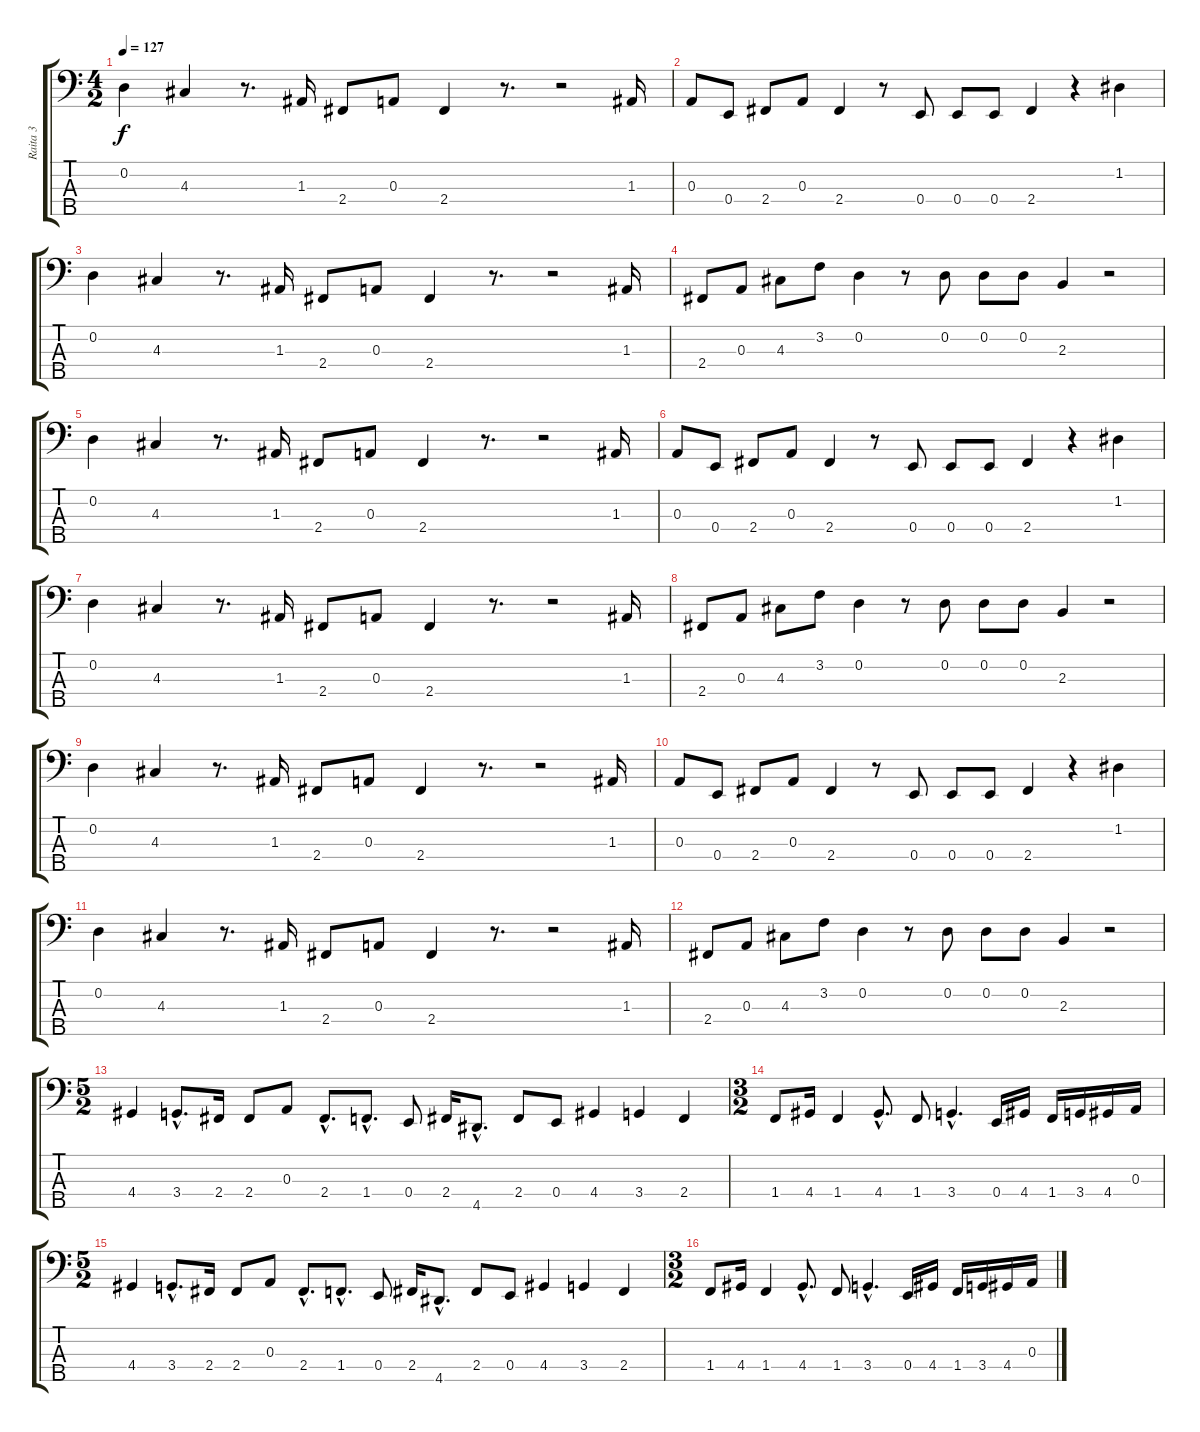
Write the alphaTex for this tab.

\track ("Raita 3" "Raita 3") {instrument electricbassfinger}
\staff {score tabs}
\tuning (G2 D2 A1 E1 B0) {hide}
\ts (4 2)
\tempo 127
\clef f4
\ks c
0.2.4{dy f instrument electricbassfinger} 4.3.4 r.8{d} 1.3.16 2.4.8 0.3.8 2.4.4 r.8{d} r.2 1.3.16 |
0.3.8 0.4.8 2.4.8 0.3.8 2.4.4 r.8 0.4.8 0.4.8 0.4.8 2.4.4 r.4 1.2.4 |
0.2.4 4.3.4 r.8{d} 1.3.16 2.4.8 0.3.8 2.4.4 r.8{d} r.2 1.3.16 |
2.4.8 0.3.8 4.3.8 3.2.8 0.2.4 r.8 0.2.8 0.2.8 0.2.8 2.3.4 r.2 |
0.2.4 4.3.4 r.8{d} 1.3.16 2.4.8 0.3.8 2.4.4 r.8{d} r.2 1.3.16 |
0.3.8 0.4.8 2.4.8 0.3.8 2.4.4 r.8 0.4.8 0.4.8 0.4.8 2.4.4 r.4 1.2.4 |
0.2.4 4.3.4 r.8{d} 1.3.16 2.4.8 0.3.8 2.4.4 r.8{d} r.2 1.3.16 |
2.4.8 0.3.8 4.3.8 3.2.8 0.2.4 r.8 0.2.8 0.2.8 0.2.8 2.3.4 r.2 |
0.2.4 4.3.4 r.8{d} 1.3.16 2.4.8 0.3.8 2.4.4 r.8{d} r.2 1.3.16 |
0.3.8 0.4.8 2.4.8 0.3.8 2.4.4 r.8 0.4.8 0.4.8 0.4.8 2.4.4 r.4 1.2.4 |
0.2.4 4.3.4 r.8{d} 1.3.16 2.4.8 0.3.8 2.4.4 r.8{d} r.2 1.3.16 |
2.4.8 0.3.8 4.3.8 3.2.8 0.2.4 r.8 0.2.8 0.2.8 0.2.8 2.3.4 r.2 |
\ts (5 2)
4.4.4 3.4{hac}.8{d} 2.4.16 2.4.8 0.3.8 2.4{hac}.8{d} 1.4{hac}.8{d} 0.4.8 2.4.16 4.5{hac}.8{d} 2.4.8 0.4.8 4.4.4 3.4.4 2.4.4 |
\ts (3 2)
1.4.8 4.4.16 1.4.4 4.4{hac}.8{d} 1.4.8 3.4{hac}.4{d} 0.4.16 4.4.16 1.4.16 3.4.16 4.4.16 0.3.16 |
\ts (5 2)
4.4.4 3.4{hac}.8{d} 2.4.16 2.4.8 0.3.8 2.4{hac}.8{d} 1.4{hac}.8{d} 0.4.8 2.4.16 4.5{hac}.8{d} 2.4.8 0.4.8 4.4.4 3.4.4 2.4.4 |
\ts (3 2)
1.4.8 4.4.16 1.4.4 4.4{hac}.8{d} 1.4.8 3.4{hac}.4{d} 0.4.16 4.4.16 1.4.16 3.4.16 4.4.16 0.3.16
